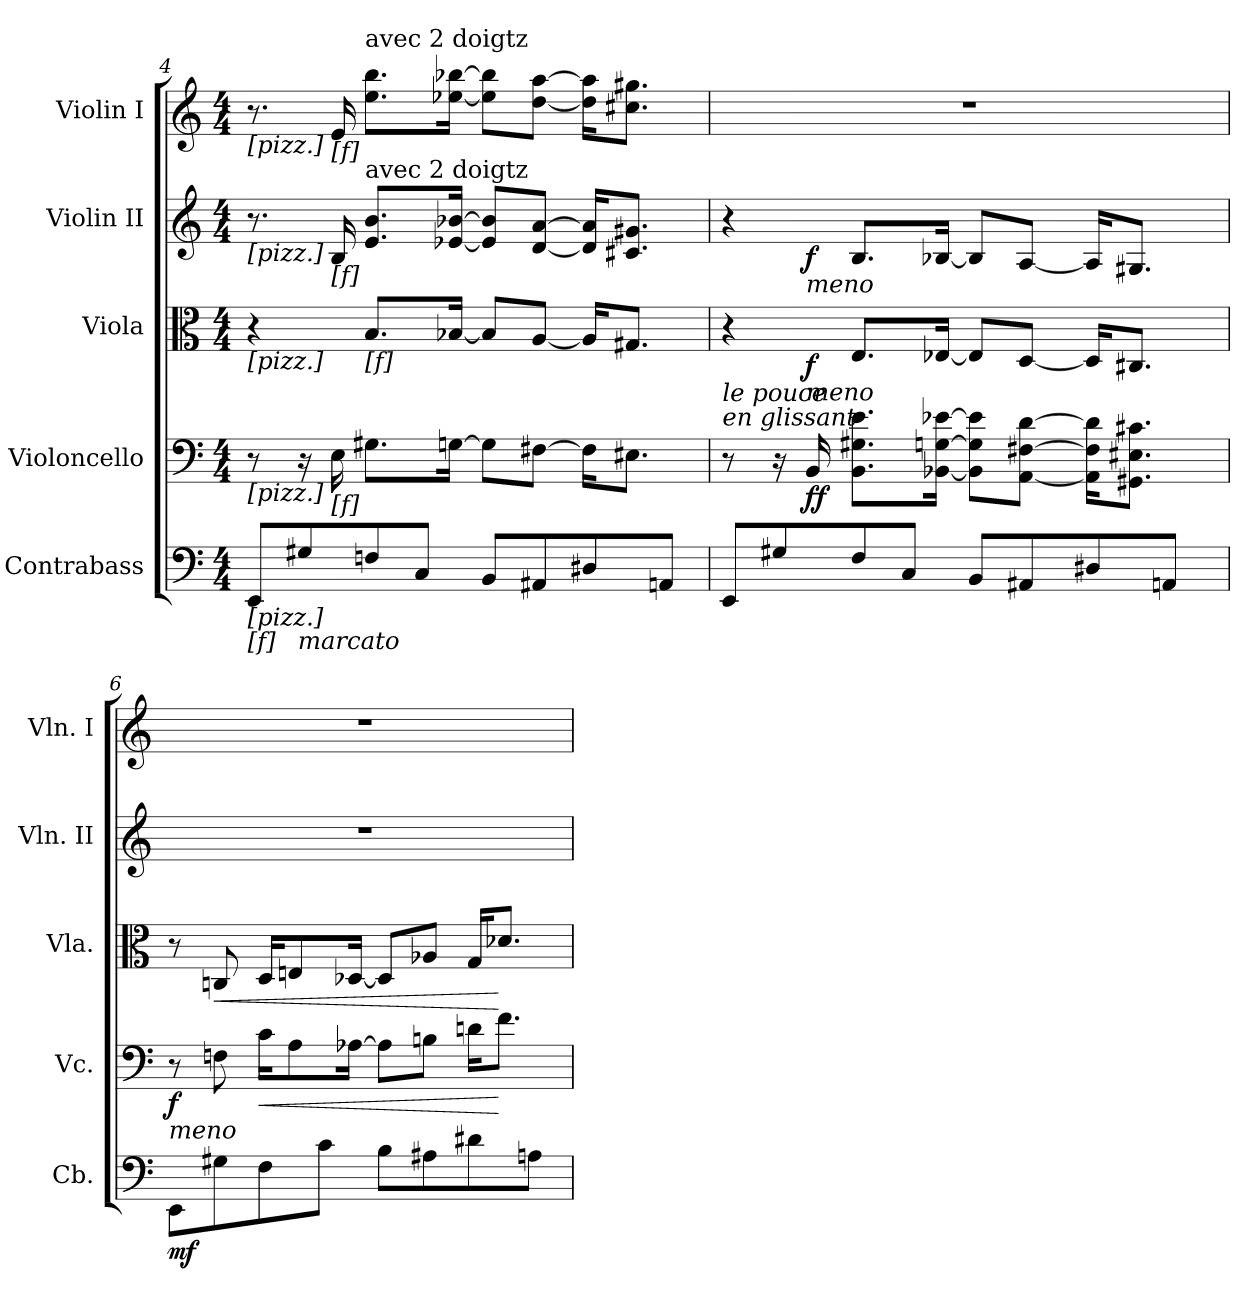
**kern	**dynam	**kern	**dynam	**kern	**dynam	**kern	**dynam	**kern
*part5	*part5	*part4	*part4	*part3	*part3	*part2	*part2	*part1
*staff5	*staff5	*staff4	*staff4	*staff3	*staff3	*staff2	*staff2	*staff1
*I"Contrabass	*	*I"Violoncello	*	*I"Viola	*	*I"Violin II	*	*I"Violin I
*I'Cb.	*	*I'Vc.	*	*I'Vla.	*	*I'Vln. II	*	*I'Vln. I
!!LO:PB:g=z
*clefF4	*	*clefF4	*	*clefC3	*	*clefG2	*	*clefG2
*ITrd7c12	*	*	*	*	*	*	*	*
*k[]	*	*k[]	*	*k[]	*	*k[]	*	*k[]
*C:	*	*C:	*	*C:	*	*C:	*	*C:
*M4/4	*	*M4/4	*	*M4/4	*	*M4/4	*	*M4/4
*MM100	*	*MM100	*	*MM100	*	*MM100	*	*MM100
=4	=4	=4	=4	=4	=4	=4	=4	=4
!	!	!	!	!	!	!	!	!LO:TX:b:t=[pizz.]
!	!	!	!	!	!	!LO:TX:b:t=[pizz.]	!	!
!	!	!	!	!LO:TX:b:t=[pizz.]	!	!	!	!
!	!	!LO:TX:b:t=[pizz.]	!	!	!	!	!	!
!LO:TX:b:t=[pizz.]	!	!	!	!	!	!	!	!
!LO:TX:b:t=[f]	!	!	!	!	!	!	!	!
8EEEi/L	.	8r	.	4r	.	8.r	.	8.r
!LO:TX:b:i:t=marcato	!	!	!	!	!	!	!	!
8GG#Xi/	.	16r	.	.	.	.	.	.
!	!	!	!	!	!	!	!	!LO:TX:b:t=[f]
!	!	!	!	!	!	!LO:TX:b:t=[f]	!	!
!	!	!LO:TX:b:t=[f]	!	!	!	!	!	!
.	.	16Ei\	.	.	.	16Bi/	.	16ei/
!	!	!	!	!	!	!	!	!LO:TX:a:t=avec 2 doigtz
!	!	!	!	!	!	!LO:TX:a:t=avec 2 doigtz	!	!
!	!	!	!	!LO:TX:b:t=[f]	!	!	!	!
8FFni/	.	8.G#Xi\L	.	8.Bi/L	.	8.ei/ 8.biL	.	8.eei\ 8.bbiL
8CCi/J	.	.	.	.	.	.	.	.
.	.	[>16Gni\Jk	.	[<16B-Xi/Jk	.	[<16e-Xi/ [>16b-XiJk	.	[<16ee-Xi\ [>16bb-XiJk
8BBBi/L	.	8Gi\L]	.	8B-i/L]	.	8e-i/] 8b-i]L	.	8ee-i\] 8bb-i]L
8AAA#Xi/	.	[>8F#Xi\J	.	[<8Ai/J	.	[<8di/ [>8aiJ	.	[<8ddi\ [>8aaiJ
8DD#Xi/	.	16F#i\KL]	.	16Ai/KL]	.	16di/] 16ai]KL	.	16ddi\] 16aai]KL
.	.	8.E#Xi\J	.	8.G#Xi/J	.	8.c#Xi/ 8.g#XiJ	.	8.cc#Xi\ 8.gg#XiJ
8AAAni/J	.	.	.	.	.	.	.	.
=5	=5	=5	=5	=5	=5	=5	=5	=5
*	*	*	*	*^	*	*^	*	*
!	!	!LO:TX:a:i:t=en glissant	!	!	!	!	!	!	!	!
!	!	!LO:TX:i:t=le pouce	!	!	!	!	!	!	!	!
8EEEi/L	.	8r	.	4r	8.ryy	.	4r	8.ryy	.	1r
8GG#Xi/	.	16r	.	.	.	.	.	.	.	.
!	!	!	!	!	!	!	!	!LO:TX:b:i:t=meno	!	!
!	!	!	!	!	!LO:TX:b:i:t=meno	!	!	!	!	!
.	.	16BBi/	ff	.	2ryy	f	.	2ryy	f	.
8FFi/	.	8.BBi\ 8.G#Xi 8.eiL	.	8.Ei/L	.	.	8.Bi/L	.	.	.
8CCi/J	.	.	.	.	.	.	.	.	.	.
.	.	[<16BB-Xi\ [>16Gni [>16e-XiJk	.	[<16E-Xi/Jk	.	.	[<16B-Xi/Jk	.	.	.
8BBBi/L	.	8BB-i\] 8Gi] 8e-i]L	.	8E-i/L]	.	.	8B-i/L]	.	.	.
8AAA#Xi/	.	[<8AAi\ [>8F#Xi [>8diJ	.	[<8Di/J	.	.	[<8Ai/J	.	.	.
.	.	.	.	.	4ryy	.	.	4ryy	.	.
8DD#Xi/	.	16AAi\] 16F#i] 16di]KL	.	16Di/KL]	.	.	16Ai/KL]	.	.	.
.	.	8.GG#Xi\ 8.E#Xi 8.c#XiJ	.	8.C#Xi/J	.	.	8.G#Xi/J	.	.	.
8AAAni/J	.	.	.	.	.	.	.	.	.	.
.	.	.	.	.	16ryy	.	.	16ryy	.	.
=6	=6	=6	=6	=6	=6	=6	=6	=6	=6	=6
!	!	!LO:TX:b:i:t=meno	!	!	!	!	!	!	!	!
*	*	*	*	*v	*v	*	*	*	*	*
*	*	*	*	*	*	*v	*v	*	*
8EEEi\L	mf	8r	f	8r	.	1r	.	1r
!	!	!	!	!	!LO:HP:b	!	!	!
8GG#Xi\	.	8Fni\	.	8Cni/	<	.	.	.
!	!	!	!LO:HP:b	!	!	!	!	!
8FFi\	.	16ci\KL	<	16Di/KL	.	.	.	.
.	.	8Ai\	.	8Eni/	.	.	.	.
8Ci\J	.	.	.	.	.	.	.	.
.	.	[>16A-Xi\Jk	.	[<16D-Xi/Jk	.	.	.	.
8BBi\L	.	8A-i\L]	.	8D-i/L]	.	.	.	.
8AA#Xi\	.	8Bni\J	.	8A-Xi/J	.	.	.	.
8D#Xi\	.	16dni\KL	.	16Gi/KL	.	.	.	.
.	.	8.fi\J	[	8.d-Xi/J	[	.	.	.
8AAni\J	.	.	.	.	.	.	.	.
=	=	=	=	=	=	=	=	=
*-	*-	*-	*-	*-	*-	*-	*-	*-
